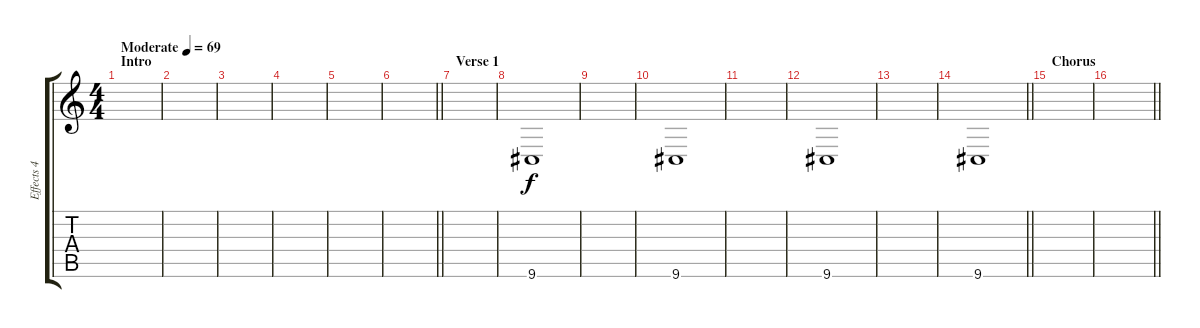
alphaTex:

\track ("Effects 4" "Effects 4") {instrument voiceoohs}
\staff {score tabs}
\tuning (E4 B3 G3 D3 A2 E2) {hide}
\ts (4 4)
\section ("" "Intro")
\tempo (69 "Moderate")
\clef g2
\ks aminor
|
|
|
|
|
\barLineRight lightlight
|
\section ("" "Verse 1")
|
9.6.1{instrument tuba} |
|
9.6.1 |
|
9.6.1 |
|
\barLineRight lightlight
9.6.1 |
\section ("" "Chorus")
|
\barLineRight lightlight
